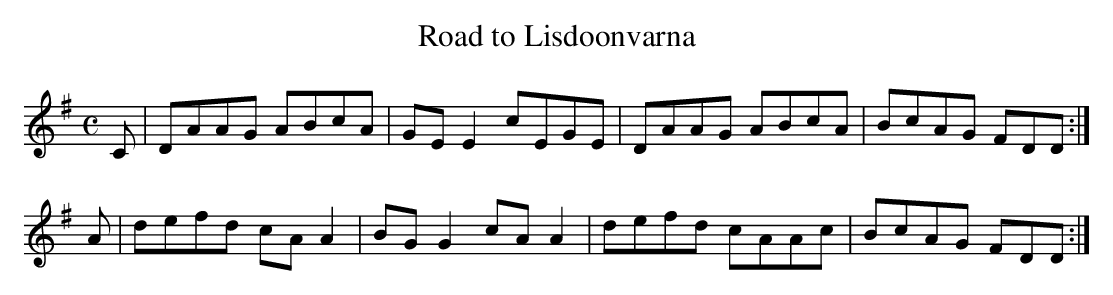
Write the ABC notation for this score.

X:1
T:Road to Lisdoonvarna
M:C
L:1/8
K:D Mixolydian
C|DAAG ABcA|GEE2cEGE|DAAG ABcA|BcAG FDD:|!
A|defd cAA2|BGG2 cAA2|defd cAAc|BcAG FDD:|!
